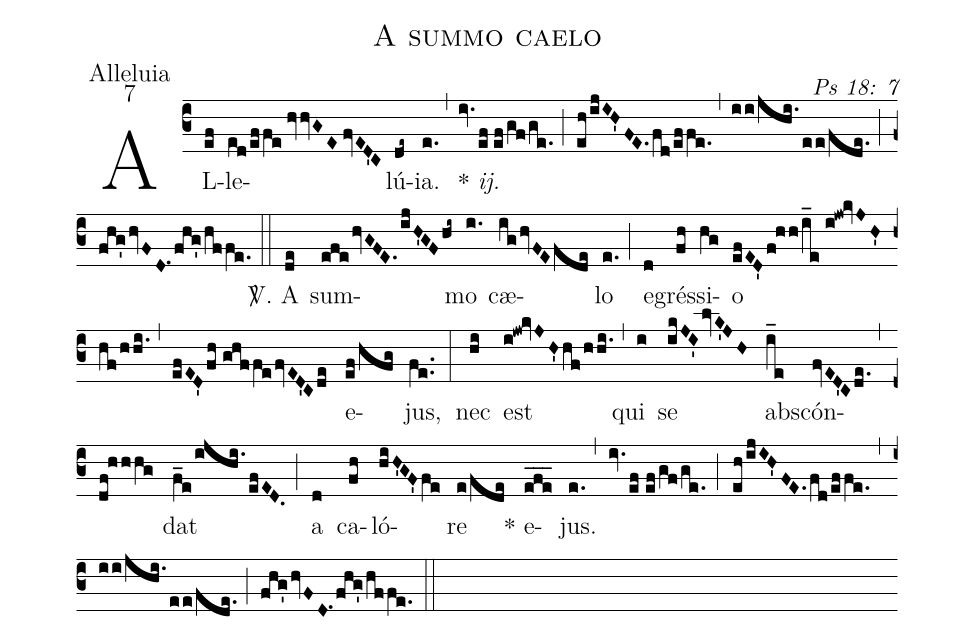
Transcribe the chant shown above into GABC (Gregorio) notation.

name: A summo caelo;
office-part: Alleluia;
mode: 7;
commentary: Ps 18: 7;
%%
(c3) AL(ef)le(ed/effe//hvvGE//fvED'C)lú(de~)ia.(e.) (,) {*}~<i>ij.</i>(iv.ef//ef/gf/ge.) (;) (eh/ijIH'FE.fd/effe.) (,) (ii/jhi./ee/fde.) (;) (fhg'hvFD.1fhg'/hffe.) (::)
<sp>V/</sp>. A(de) sum(efehvGFE.ijH'GFhi~)mo(i.) cæ(ighvFEfde)lo(e.) (;) e(d)grés(fh)si(hg)o(efED'f!hh/i_e//i!jw!kvJH'hf/hhi.) (,) (efED'fh//ghffefvED'Cde) e(ef/hfg)jus,(fe..) (:)
nec(hi) est(i!jw!kvJH'hf/hhi.) (,) qui(i) se(ikJI'lvK'JH) abs(i_e)cón(fvED'Cde.)(,)(df!hhhg)dat(f_e/ijhi./efED.) (;) a(d) ca(fh)ló(hiH'GF'fe)re(e/fde) * e(efe___)jus.(e.) (,) (iv.ef//ef/gf/ge.) (;) (eh/ijIH'FE.fd/effe.) (,) (ii/jhi./ee/fde.) (;) (fhg'hvFD.1fhg'/hffe.) (::)
